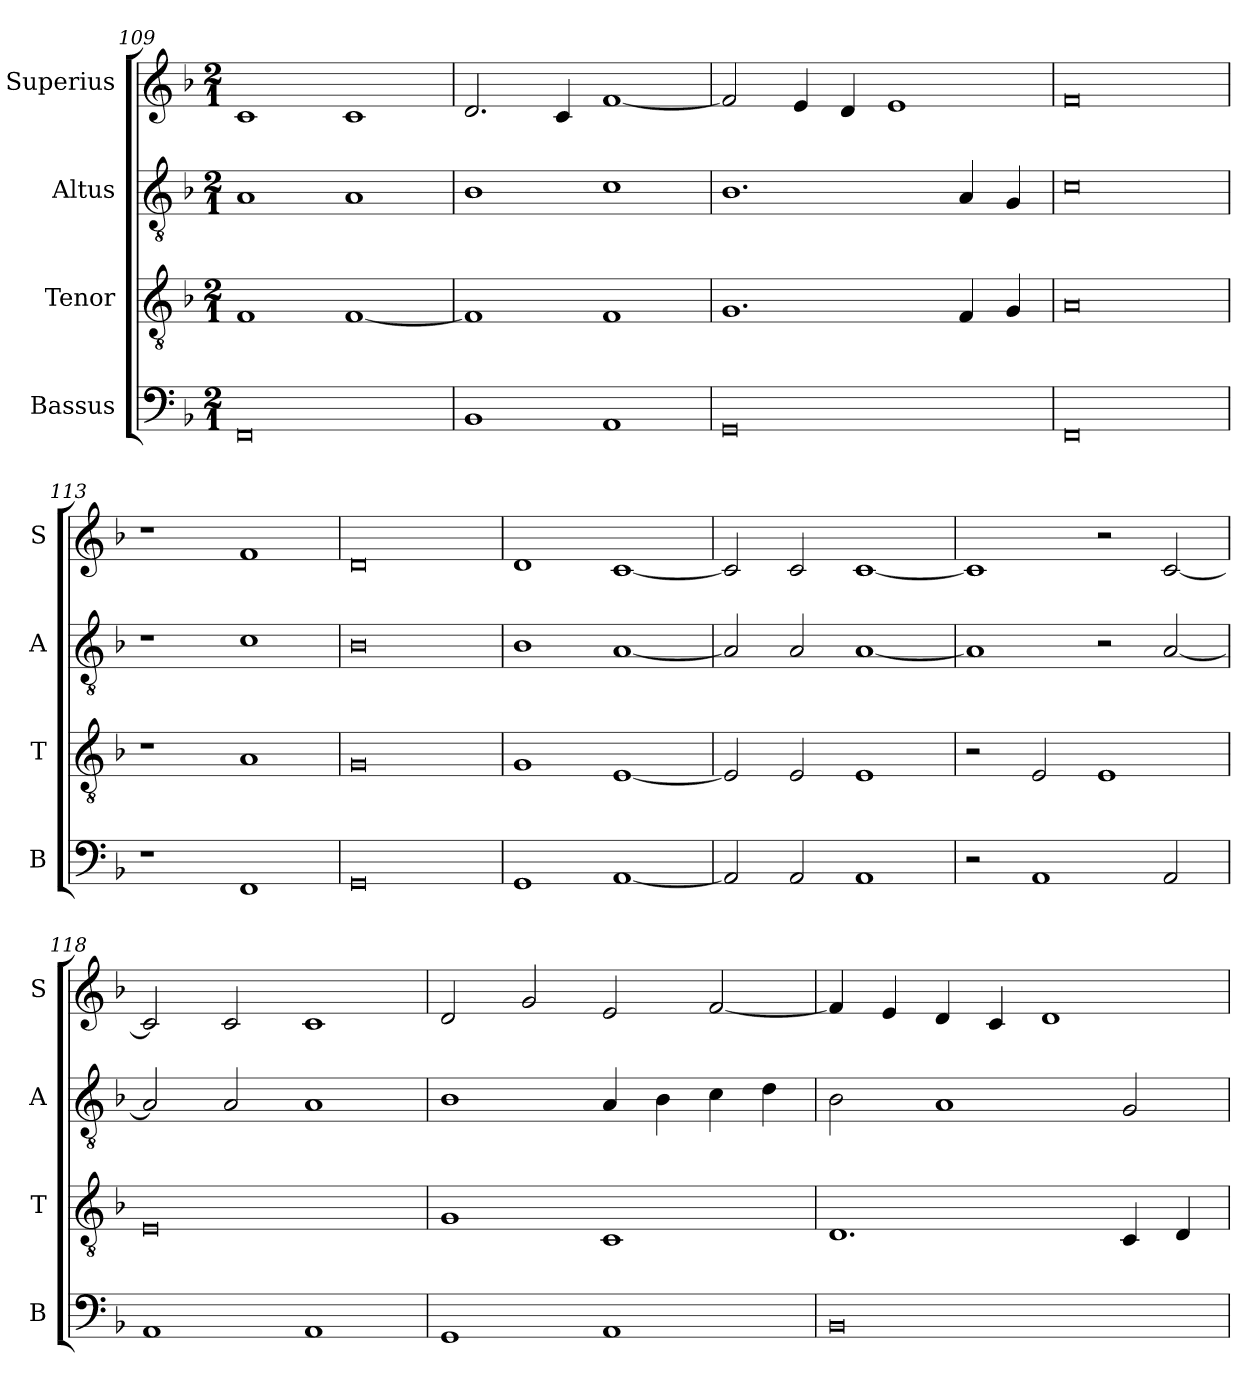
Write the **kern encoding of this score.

**kern	**kern	**kern	**kern
*part4	*part3	*part2	*part1
*staff4	*staff3	*staff2	*staff1
*I"Bassus	*I"Tenor	*I"Altus	*I"Superius
*I'B	*I'T	*I'A	*I'S
*clefF4	*clefGv2	*clefGv2	*clefG2
*k[b-]	*k[b-]	*k[b-]	*k[b-]
*M2/1	*M2/1	*M2/1	*M2/1
=109	=109	=109	=109
0FF	1F	1A	1c
.	[1F	1A	1c
=110	=110	=110	=110
1BB-	1F]	1B-	2.d/
.	.	.	4c/
1AA	1F	1c	[1f
=111	=111	=111	=111
0GG	1.G	1.B-	2f/]
.	.	.	4e/
.	.	.	4d/
.	.	.	1e
.	4F/	4A/	.
.	4G/	4G/	.
=112	=112	=112	=112
0FF	0A	0c	0f
=113	=113	=113	=113
1r	1r	1r	1r
1FF	1A	1c	1f
=114	=114	=114	=114
0GG	0G	0B-	0d
=115	=115	=115	=115
1GG	1G	1B-	1d
[1AA	[1E	[1A	[1c
=116	=116	=116	=116
2AA/]	2E/]	2A/]	2c/]
2AA/	2E/	2A/	2c/
1AA	1E	[1A	[1c
=117	=117	=117	=117
2r	2r	1A]	1c]
1AA	2E/	.	.
.	1E	2r	2r
2AA/	.	[2A/	[2c/
=118	=118	=118	=118
1AA	0E	2A/]	2c/]
.	.	2A/	2c/
1AA	.	1A	1c
=119	=119	=119	=119
1GG	1G	1B-	2d/
.	.	.	2g/
1AA	1C	4A/	2e/
.	.	4B-\	.
.	.	4c\	[2f/
.	.	4d\	.
=120	=120	=120	=120
0BB-	1.D	2B-\	4f/]
.	.	.	4e/
.	.	1A	4d/
.	.	.	4c/
.	.	.	1d
.	4C/	2G/	.
.	4D/	.	.
=	=	=	=
*-	*-	*-	*-
